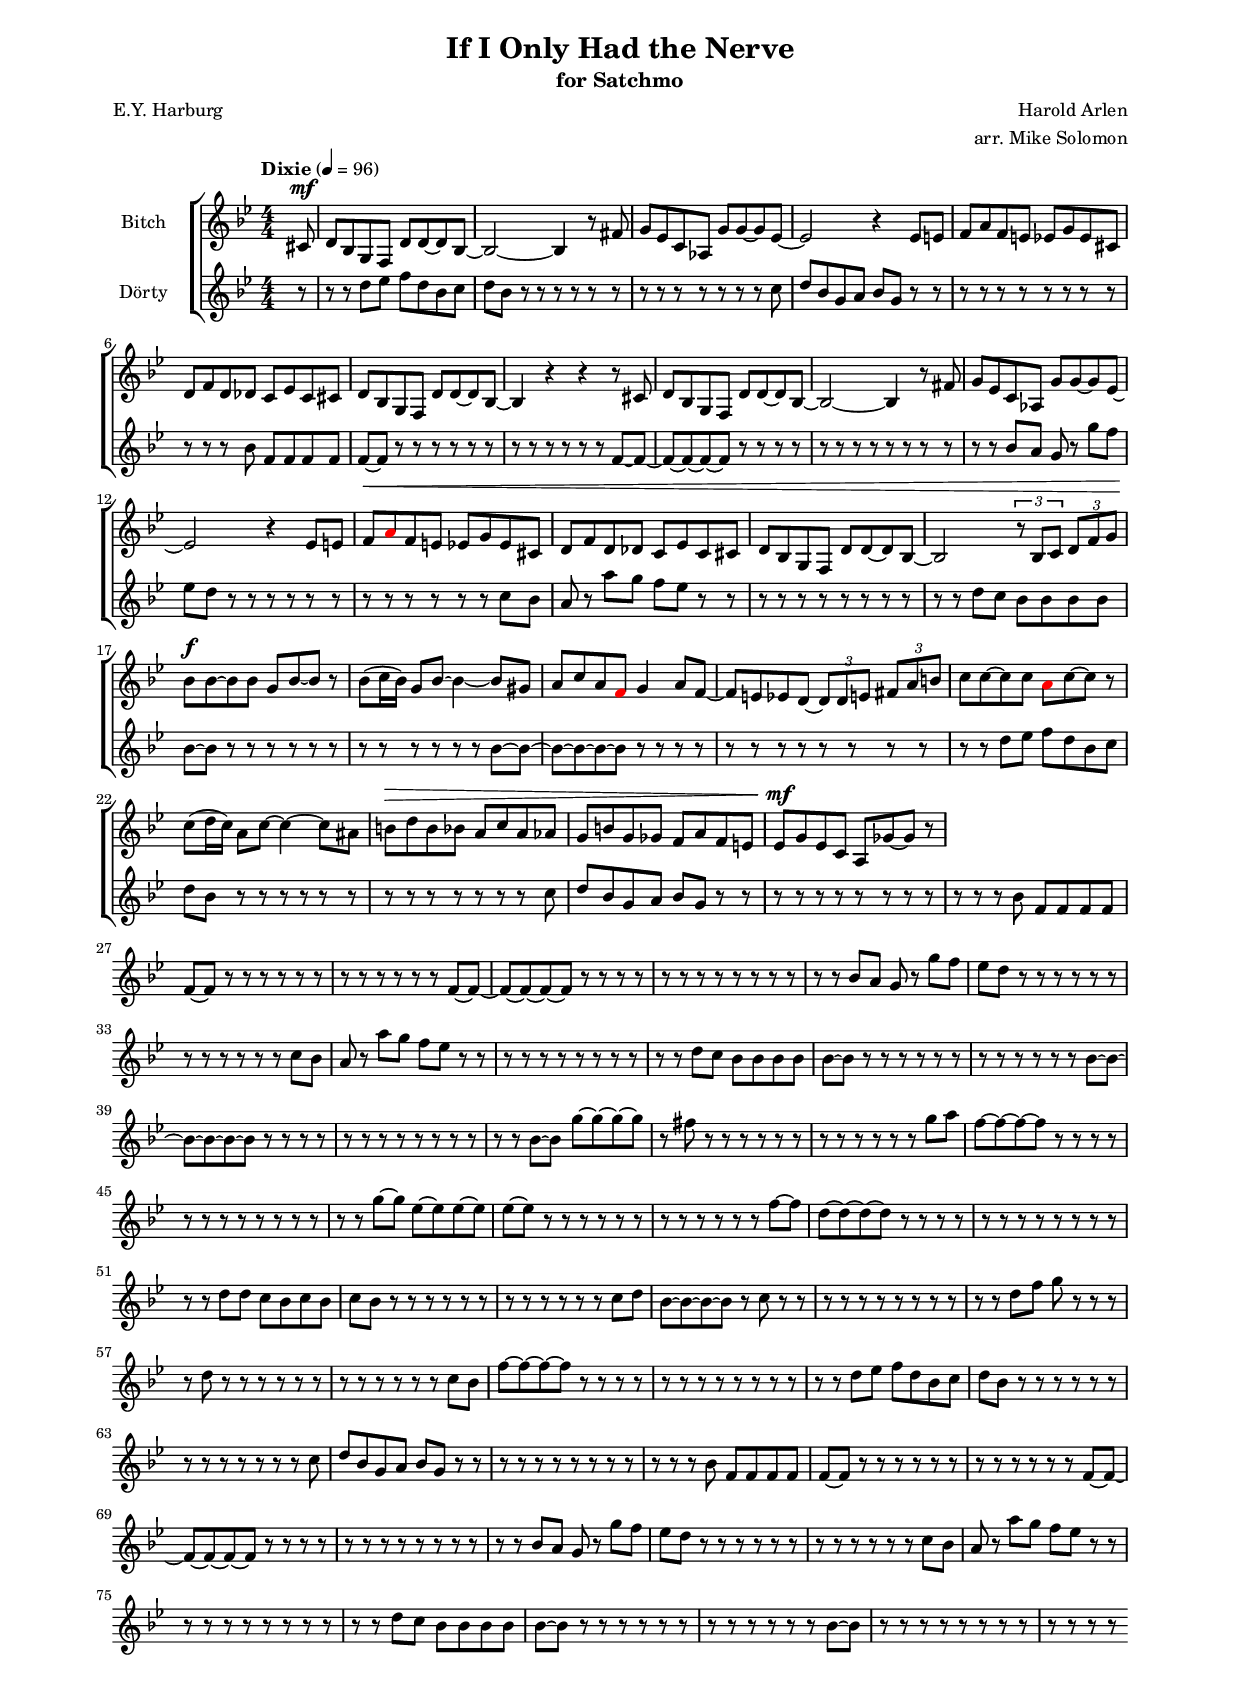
\version "2.19.0"
\include "defs-devel.ly"

marD = \markup \null
elsD = \markup \null
mikD = \markup \null
rynZ = \markup \null
desD = \markup \null

#(set-global-staff-size 15.87)
autoBeamInstruction = \autoBeamOn

solo = \markup \italic "solo"
psolo = \markup \italic "(solo)"
skat = \markup \italic "sit skat"
shoot = \markup \italic "SYT"

\header {
  title = "If I Only Had the Nerve"
  subtitle = "for Satchmo"
  %title = "Somewhere Over the Rainbow"
  composer = "Harold Arlen"
  poet = "E.Y. Harburg"
  arranger = "arr. Mike Solomon"
  %arranger = "arr. (anon)"
}
\paper {
  #(define fonts
    (set-global-fonts
    #:music "lilyjazz"
    #:brace "lilyjazz"
    #:roman "LilyJAZZText"
    #:sans "LilyJAZZChord"
    #:factor (/ staff-height pt 20)
  ))
  ragged-right = ##f
  left-margin = 0.75\in
  right-margin = 0.75\in
  %top-margin = 0.5\in
  bottom-margin = 0.6\in
  ragged-last-bottom = ##f
  %max-systems-per-page = #2
  %oddHeaderMarkup = "FIRST FULL DRAFT 20.10.14 4:44"
  %evenHeaderMarkup = "FIRST FULL DRAFT 20.10.14 4:44"
}


#(ly:set-option 'point-and-click #f)

#(set-global-staff-size 15.87)

railroad =  {
  \once \override BreathingSign.text = \markup \musicglyph #"scripts.caesura.straight"
  \breathe
}
myred = \once \override NoteHead #'color = #red

php = \once \override Hairpin.stencil = #(parenthesize-callback ly:hairpin::print)

\paper {
  footnote-separator-markup = \markup { \column { " "\override #`(span-factor . 1/5) { \draw-hline } }}
  footnote-padding = 1\mm
  top-system-spacing = #'((basic-distance . 1) (minimum-distance . 0) (padding . 1) (stretchability . 40))
  bottom-system-spacing = #'((basic-distance . 1) (minimum-distance . 0) (padding . 1) (stretchability . 50))
  ragged-right = ##f
}

prefatoryMatter = {
  \key bes \major
  \autoBeamInstruction
  \time 4/4
}

scorePrefatoryMatter = {
  \prefatoryMatter
  \partial 8
}

midiPrefatoryMatter = {
  \prefatoryMatter
  \partial 8
}

theme = \relative c {
  cis8-\tag #'first \mf |
  d8 bes8 g8 f8 d'8 d8 ~ d8 bes8 ~ |
  bes2 ~ bes4 r8 fis'8 |
  g8 ees8 c8 aes8 g'8 g8 ~ g8 ees8 ~ |
  ees2 r4 ees8 e8 |
  f8-\tag #'second \< \tag #'second { \rred } a8 f8 e8 ees8 g8 ees8 cis8 |
  d8 f8 d8 des8 c8 ees8 c8 cis8 |
  d8 bes8 g8 f8 d'8 d8 ~ d8 bes8 ~ |
  \tag #'first { bes4 }
  \tag #'second { bes2 }
}

marks = {
  \tempo "Dixie" 4=96
  \time 4/4
  \partial 8 s8
  \repeat unfold 25 { s1 }
}

soprano = \transpose c c {
  \transpose c c' \removeWithTag #'second \theme
  r4 r4 r8
  \transpose c c' \removeWithTag #'first \theme
  \relative c' {
    \times 2/3 { r8 bes c } \times 2/3 { d f g } |
    bes8\f bes8 ~ bes8 bes8 g8 bes8 ~ bes8 r8 |
    bes8 ( c16 bes ) g8 bes8 ~ bes4 ~ bes8 gis8 |
    a8 c8 a8 \rred f8 g4 a8 f8 ~ |
    f8 e8 ees8 d8 ~ \times 2/3 { d d e } \times 2/3 { fis a b } |
    c8 c8 ~ c8 c8 \rred a8 c8 ~ c8 r8 |
    c8 ( d16 c ) a8 c8 ~ c4 ~ c8 ais8 |
    b8\> d8 b8 bes8 a8 c8 a8 aes8 |
    g8 b8 g8 ges8 f8 a8 f8 e8 |
    ees8\mf g8 ees8 c8 a8 ges'8 ~ ges8 r8 |
  }
}

sopranoWords = \lyricmode {
}

test = {
  r8 r8 r8 d''8 ees''8 f''8 d''8 bes'8 c''8 d''8 bes'8 r8 r8 r8 r8 r8 r8 r8 r8 r8 r8 r8 r8 r8 c''8 d''8 bes'8 g'8 a'8 bes'8 g'8 r8 r8 r8 r8 r8 r8 r8 r8 r8 r8 r8 r8 r8 bes'8 f'8 f'8 f'8 f'8 f'8 ~ f'8 r8 r8 r8 r8 r8 r8 r8 r8 r8 r8 r8 r8 f'8 ~ f'8 ~ f'8 ~ f'8 ~ f'8 ~ f'8 r8 r8 r8 r8 r8 r8 r8 r8 r8 r8 r8 r8 r8 r8 bes'8 a'8 g'8 r8 g''8 f''8 ees''8 d''8 r8 r8 r8 r8 r8 r8 r8 r8 r8 r8 r8 r8 c''8 bes'8 a'8 r8 a''8 g''8 f''8 ees''8 r8 r8 r8 r8 r8 r8 r8 r8 r8 r8 r8 r8 d''8 c''8 bes'8 bes'8 bes'8 bes'8 bes'8 ~ bes'8 r8 r8 r8 r8 r8 r8 r8 r8 r8 r8 r8 r8 bes'8 ~ bes'8 ~ bes'8 ~ bes'8 ~ bes'8 ~ bes'8 r8 r8 r8 r8 r8 r8 r8 r8 r8 r8 r8 r8 r8 r8 d''8 ees''8 f''8 d''8 bes'8 c''8 d''8 bes'8 r8 r8 r8 r8 r8 r8 r8 r8 r8 r8 r8 r8 r8 c''8 d''8 bes'8 g'8 a'8 bes'8 g'8 r8 r8 r8 r8 r8 r8 r8 r8 r8 r8 r8 r8 r8 bes'8 f'8 f'8 f'8 f'8 f'8 ~ f'8 r8 r8 r8 r8 r8 r8 r8 r8 r8 r8 r8 r8 f'8 ~ f'8 ~ f'8 ~ f'8 ~ f'8 ~ f'8 r8 r8 r8 r8 r8 r8 r8 r8 r8 r8 r8 r8 r8 r8 bes'8 a'8 g'8 r8 g''8 f''8 ees''8 d''8 r8 r8 r8 r8 r8 r8 r8 r8 r8 r8 r8 r8 c''8 bes'8 a'8 r8 a''8 g''8 f''8 ees''8 r8 r8 r8 r8 r8 r8 r8 r8 r8 r8 r8 r8 d''8 c''8 bes'8 bes'8 bes'8 bes'8 bes'8 ~ bes'8 r8 r8 r8 r8 r8 r8 r8 r8 r8 r8 r8 r8 bes'8 ~ bes'8 ~ bes'8 ~ bes'8 ~ bes'8 ~ bes'8 r8 r8 r8 r8 r8 r8 r8 r8 r8 r8 r8 r8 r8 r8 bes'8 ~ bes'8 g''8 ~ g''8 ~ g''8 ~ g''8 r8 fis''8 r8 r8 r8 r8 r8 r8 r8 r8 r8 r8 r8 r8 g''8 a''8 f''8 ~ f''8 ~ f''8 ~ f''8 r8 r8 r8 r8 r8 r8 r8 r8 r8 r8 r8 r8 r8 r8 g''8 ~ g''8 ees''8 ~ ees''8 ees''8 ~ ees''8 ees''8 ~ ees''8 r8 r8 r8 r8 r8 r8 r8 r8 r8 r8 r8 r8 f''8 ~ f''8 d''8 ~ d''8 ~ d''8 ~ d''8 r8 r8 r8 r8 r8 r8 r8 r8 r8 r8 r8 r8 r8 r8 d''8 d''8 c''8 bes'8 c''8 bes'8 c''8 bes'8 r8 r8 r8 r8 r8 r8 r8 r8 r8 r8 r8 r8 c''8 d''8 bes'8 ~ bes'8 ~ bes'8 ~ bes'8 r8 c''8 r8 r8 r8 r8 r8 r8 r8 r8 r8 r8 r8 r8 d''8 f''8 g''8 r8 r8 r8 r8 d''8 r8 r8 r8 r8 r8 r8 r8 r8 r8 r8 r8 r8 c''8 bes'8 f''8 ~ f''8 ~ f''8 ~ f''8 r8 r8 r8 r8 r8 r8 r8 r8 r8 r8 r8 r8 r8 r8 d''8 ees''8 f''8 d''8 bes'8 c''8 d''8 bes'8 r8 r8 r8 r8 r8 r8 r8 r8 r8 r8 r8 r8 r8 c''8 d''8 bes'8 g'8 a'8 bes'8 g'8 r8 r8 r8 r8 r8 r8 r8 r8 r8 r8 r8 r8 r8 bes'8 f'8 f'8 f'8 f'8 f'8 ~ f'8 r8 r8 r8 r8 r8 r8 r8 r8 r8 r8 r8 r8 f'8 ~ f'8 ~ f'8 ~ f'8 ~ f'8 ~ f'8 r8 r8 r8 r8 r8 r8 r8 r8 r8 r8 r8 r8 r8 r8 bes'8 a'8 g'8 r8 g''8 f''8 ees''8 d''8 r8 r8 r8 r8 r8 r8 r8 r8 r8 r8 r8 r8 c''8 bes'8 a'8 r8 a''8 g''8 f''8 ees''8 r8 r8 r8 r8 r8 r8 r8 r8 r8 r8 r8 r8 d''8 c''8 bes'8 bes'8 bes'8 bes'8 bes'8 ~ bes'8 r8 r8 r8 r8 r8 r8 r8 r8 r8 r8 r8 r8 bes'8 ~ bes'8 r8 r8 r8 r8 r8 r8 r8 r8 r8 r8 r8 r8
}


\score {
  \new ChoirStaff <<
    \new Staff \with { instrumentName = \bitchName %shortInstrumentName = #"M."
} <<
      \new Voice = "soprano" { << { \numericTimeSignature
	\scorePrefatoryMatter
        \soprano
      } {
	\scorePrefatoryMatter
        \marks
      } >> }
      \new Lyrics \lyricsto "soprano" {
        \sopranoWords
      }
    >>
    \new Staff \with { instrumentName = \dortyName %shortInstrumentName = #"E."
} <<
      \new Voice = "mezzo" { \numericTimeSignature
	\scorePrefatoryMatter
        \test
      }
    >>
  >>
  \layout {
    \context {
      \Voice
      \override TextScript #'layer = #6
      \override NoteHead #'layer = #7
      \override Glissando #'breakable = ##t
      \override TupletNumber #'breakable = ##t
      \override TupletBracket #'breakable = ##t
      \override DynamicLineSpanner.direction = #UP
      \remove "Forbid_line_break_engraver"
    }
    \context {
      \Staff
      %\consists "Metronome_mark_engraver"
      \override TimeSignature #'style = #'numbered
      \override StaffSymbol #'layer = #4
      \override TimeSignature #'layer = #3
      \override TimeSignature #'whiteout = ##t
    }
    \context {
      \Lyrics
      %\override LyricText #'whiteout = ##t
      \override LyricText #'layer = #6
    }
    \context {
      \Score
      %\remove "Metronome_mark_engraver"
      \override NonMusicalPaperColumn #'allow-loose-spacing = ##f
    }
  }
}
